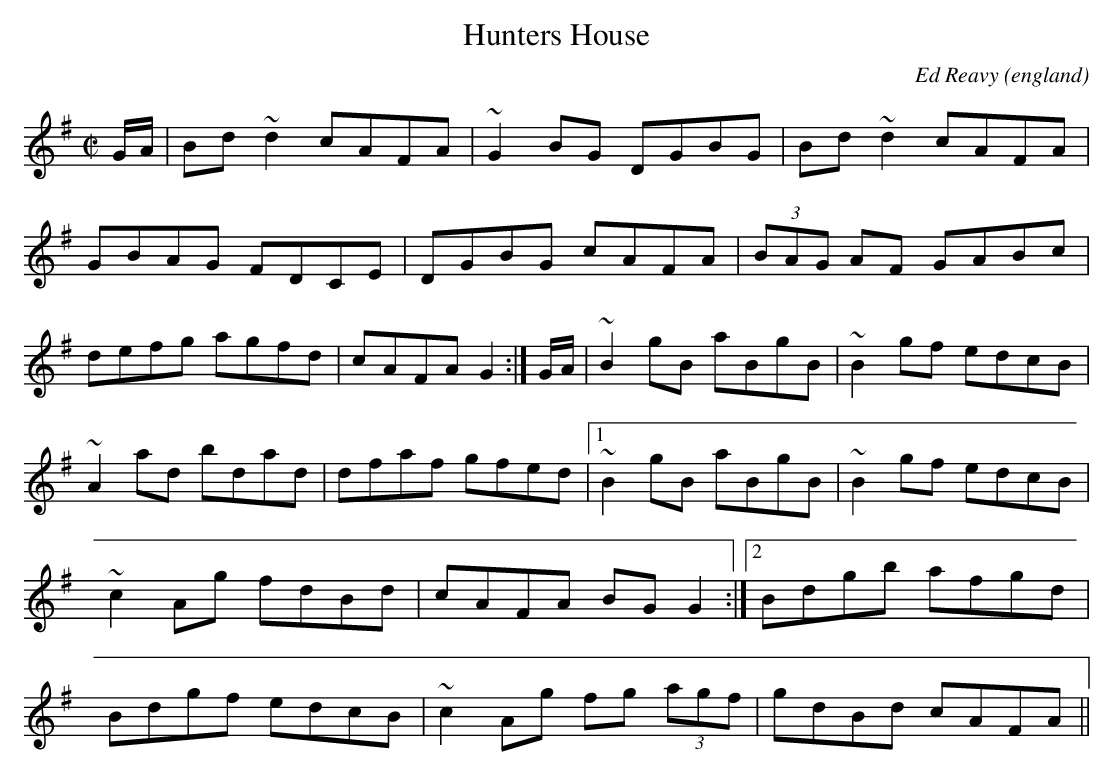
X:1
T:Hunters House
O:england
C:Ed Reavy
E:9
M:C|
K:G
G/2A/2|Bd~d2 cAFA|~G2BG DGBG|Bd~d2 cAFA|GBAG FDCE|\
DGBG cAFA|(3BAG AF GABc|defg agfd|cAFA G2:|\
G/2A/2|~B2 gB aBgB|~B2gf edcB|~A2ad bdad|dfaf gfed|1\
~B2gB aBgB|~B2 gf edcB|~c2 Ag fdBd|cAFA BG G2:|2 Bdgb afgd|\
Bdgf edcB|~c2 Ag fg (3agf|gdBd cAFA||
\vfill\eject
